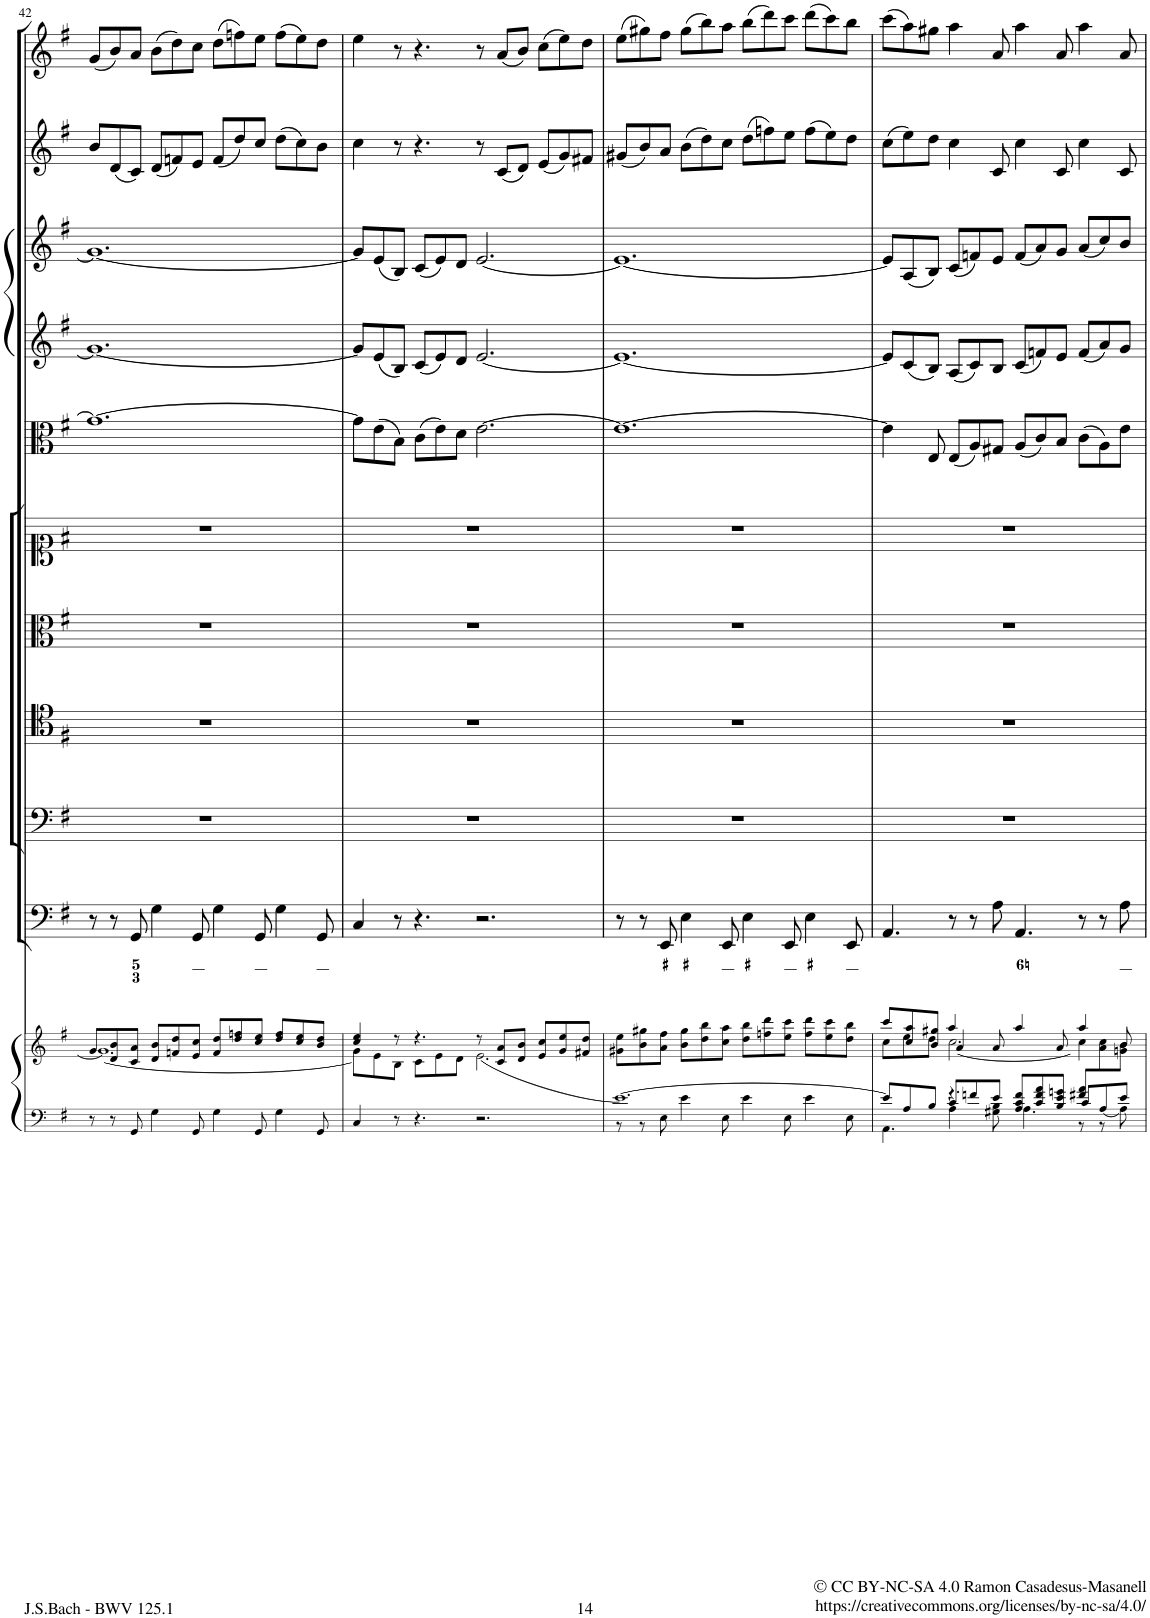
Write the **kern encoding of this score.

**kern	**kern	**kern	**kern	**kern	**kern	**kern	**kern	**kern	**kern	**kern	**kern
*part11	*part11	*part10	*part9	*part8	*part7	*part6	*part5	*part4	*part3	*part2	*part1
*staff12	*staff11	*staff10	*staff9	*staff8	*staff7	*staff6	*staff5	*staff4	*staff3	*staff2	*staff1
*I"Piano reduction	*	*I"Continuo	*I"Basso	*I"Tenore	*I"Alto	*I"Soprano Corno col Soprano	*I"Viola	*I"Violino II	*I"Violino I	*I"Oboe	*I"Flauto traverso
*I'Pno	*	*	*	*	*	*	*I'Vla	*I'Vln	*I'Vln	*I'Ob	*I'Fl
!!LO:PB:g=z
*clefF4	*clefG2	*clefF4	*clefF4	*clefC4	*clefC3	*clefC1	*clefC3	*clefG2	*clefG2	*clefG2	*clefG2
*k[f#]	*k[f#]	*k[f#]	*k[f#]	*k[f#]	*k[f#]	*k[f#]	*k[f#]	*k[f#]	*k[f#]	*k[f#]	*k[f#]
*M12/8	*M12/8	*M12/8	*M12/8	*M12/8	*M12/8	*M12/8	*M12/8	*M12/8	*M12/8	*M12/8	*M12/8
=42	=42	=42	=42	=42	=42	=42	=42	=42	=42	=42	=42
*	*^	*	*	*	*	*	*	*	*	*	*
8r	8g/L	1.g_	8r	1.r	1.r	1.r	1.r	1.g_	1.g_	1.g_	8b/L	(8g/L
8r	8d/ 8b/	.	8r	.	.	.	.	.	.	.	(8d/	8b/)
8GG/	8c/ 8a/J	.	8GG/	.	.	.	.	.	.	.	8c/J)	8a/J
4G\	8d/ 8b/L	.	4G\	.	.	.	.	.	.	.	(8d/L	(8b\L
.	8fn/ 8dd/	.	.	.	.	.	.	.	.	.	8fn/)	8dd\)
8GG/	8e/ 8cc/J	.	8GG/	.	.	.	.	.	.	.	8e/J	8cc\J
4G\	8f/ 8dd/L	.	4G\	.	.	.	.	.	.	.	(8f/L	(8dd\L
.	8dd/ 8ffn/	.	.	.	.	.	.	.	.	.	8dd/)	8ffn\)
8GG/	8cc/ 8ee/J	.	8GG/	.	.	.	.	.	.	.	8cc/J	8ee\J
4G\	8dd/ 8ff/L	.	4G\	.	.	.	.	.	.	.	(8dd\L	(8ff\L
.	8cc/ 8ee/	.	.	.	.	.	.	.	.	.	8cc\)	8ee\)
8GG/	8b/ 8dd/J	.	8GG/	.	.	.	.	.	.	.	8b\J	8dd\J
=43	=43	=43	=43	=43	=43	=43	=43	=43	=43	=43	=43	=43
4C/	4cc/ 4ee/	8g\L]	4C/	1.r	1.r	1.r	1.r	8g\L]	8g/L]	8g/L]	4cc\	4ee\
.	.	8e\	.	.	.	.	.	(8e\	(8e/	(8e/	.	.
8r	8r	8B\J	8r	.	.	.	.	8B\J)	8B/J)	8B/J)	8r	8r
4.r	4.r	8c\L	4.r	.	.	.	.	(8c\L	(8c/L	(8c/L	4.r	4.r
.	.	8e\	.	.	.	.	.	8e\)	8e/)	8e/)	.	.
.	.	8d\J	.	.	.	.	.	8d\J	8d/J	8d/J	.	.
2.r	8r	[2.e\	2.r	.	.	.	.	[2.e\	[2.e/	[2.e/	8r	8r
.	8c/ 8a/L	.	.	.	.	.	.	.	.	.	(8c/L	(8a/L
.	8d/ 8b/J	.	.	.	.	.	.	.	.	.	8d/J)	8b/J)
.	8e/ 8cc/L	.	.	.	.	.	.	.	.	.	(8e/L	(8cc\L
.	8g/ 8ee/	.	.	.	.	.	.	.	.	.	8g/)	8ee\)
.	8f#X/ 8dd/J	.	.	.	.	.	.	.	.	.	8f#X/J	8dd\J
*	*v	*v	*	*	*	*	*	*	*	*	*	*
=44	=44	=44	=44	=44	=44	=44	=44	=44	=44	=44	=44
*^	*	*	*	*	*	*	*	*	*	*	*
1.e_	8r	8g#X\ 8ee\L	8r	1.r	1.r	1.r	1.r	1.e_	1.e_	1.e_	(8g#X/L	(8ee\L
.	8r	8b\ 8gg#X\	8r	.	.	.	.	.	.	.	8b/)	8gg#X\)
.	8E\	8a\ 8ff#\J	8EE/	.	.	.	.	.	.	.	8a/J	8ff#\J
.	4e\	8b\ 8gg#\L	4E\	.	.	.	.	.	.	.	(8b\L	(8gg#\L
.	.	8dd\ 8bb\	.	.	.	.	.	.	.	.	8dd\)	8bb\)
.	8E\	8cc\ 8aa\J	8EE/	.	.	.	.	.	.	.	8cc\J	8aa\J
.	4e\	8dd\ 8bb\L	4E\	.	.	.	.	.	.	.	(8dd\L	(8bb\L
.	.	8ffn\ 8ddd\	.	.	.	.	.	.	.	.	8ffn\)	8ddd\)
.	8E\	8ee\ 8ccc\J	8EE/	.	.	.	.	.	.	.	8ee\J	8ccc\J
.	4e\	8ff\ 8ddd\L	4E\	.	.	.	.	.	.	.	(8ff\L	(8ddd\L
.	.	8ee\ 8ccc\	.	.	.	.	.	.	.	.	8ee\)	8ccc\)
.	8E\	8dd\ 8bb\J	8EE/	.	.	.	.	.	.	.	8dd\J	8bb\J
=45	=45	=45	=45	=45	=45	=45	=45	=45	=45	=45	=45	=45
*^	*	*^	*	*	*	*	*	*	*	*	*	*
*	*	*^	*	*^	*	*	*	*	*	*	*	*	*	*
8ryy	8e/L]	4.AA\	4.ryy	8ccc/L	8cc\L	4.ryy	4.AA/	1.r	1.r	1.r	1.r	4e\]	8e/L]	8e/L]	(8cc\L	(8ccc\L
.	8A/	.	.	8cc/ 8aa/	8ee\	.	.	.	.	.	.	.	(8c/	(8A/	8ee\)	8aa\)
.	8B/J	.	.	8b/ 8gg#X/J	8dd\J	.	.	.	.	.	.	8E/	8B/J)	8B/J)	8dd\J	8gg#X\J
.	8c/L	4.r	4A\	4aa/	[2.cc\	4a/	8r	.	.	.	.	(8E/L	(8A/L	(8c/L	4cc\	4aa\
.	8fn/	.	.	.	.	.	8r	.	.	.	.	8A/)	8c/)	8fn/)	.	.
.	8e/J	.	8G#X\ 8B\	8a/	.	8ryy	8A\	.	.	.	.	8G#X/J	8B/J	8e/J	8c/	8a/
.	8A/ 8c/ 8f/L	4.A\	2.ryy	4aa/	.	4.ryy	4.AA/	.	.	.	.	(8A/L	(8c/L	(8f/L	4cc\	4aa\
.	8c/ 8f/ 8a/	.	.	.	.	.	.	.	.	.	.	8c/)	8fn/)	8a/)	.	.
.	8B/ 8e/ 8gn/J	.	.	8a/	.	.	.	.	.	.	.	8B/J	8e/J	8g/J	8c/	8a/
8f#X/ 8a/L	8c/L	8r	.	4aa/	4cc\]	8ryy	8r	.	.	.	.	(8c\L	(8f/L	(8a/L	4cc\	4aa\
4ryy	[<8A/	8r	.	.	.	8a\ 8cc\	8r	.	.	.	.	8A\)	8a/)	8cc/)	.	.
.	8e/J	8A\]	.	8b/	8ryy	8gn\ 8b\J	8A\	.	.	.	.	8e\J	8g/J	8b/J	8c/	8a/
*v	*v	*v	*v	*	*	*	*	*	*	*	*	*	*	*	*	*
*	*v	*v	*v	*	*	*	*	*	*	*	*	*	*
=	=	=	=	=	=	=	=	=	=	=	=
*-	*-	*-	*-	*-	*-	*-	*-	*-	*-	*-	*-
